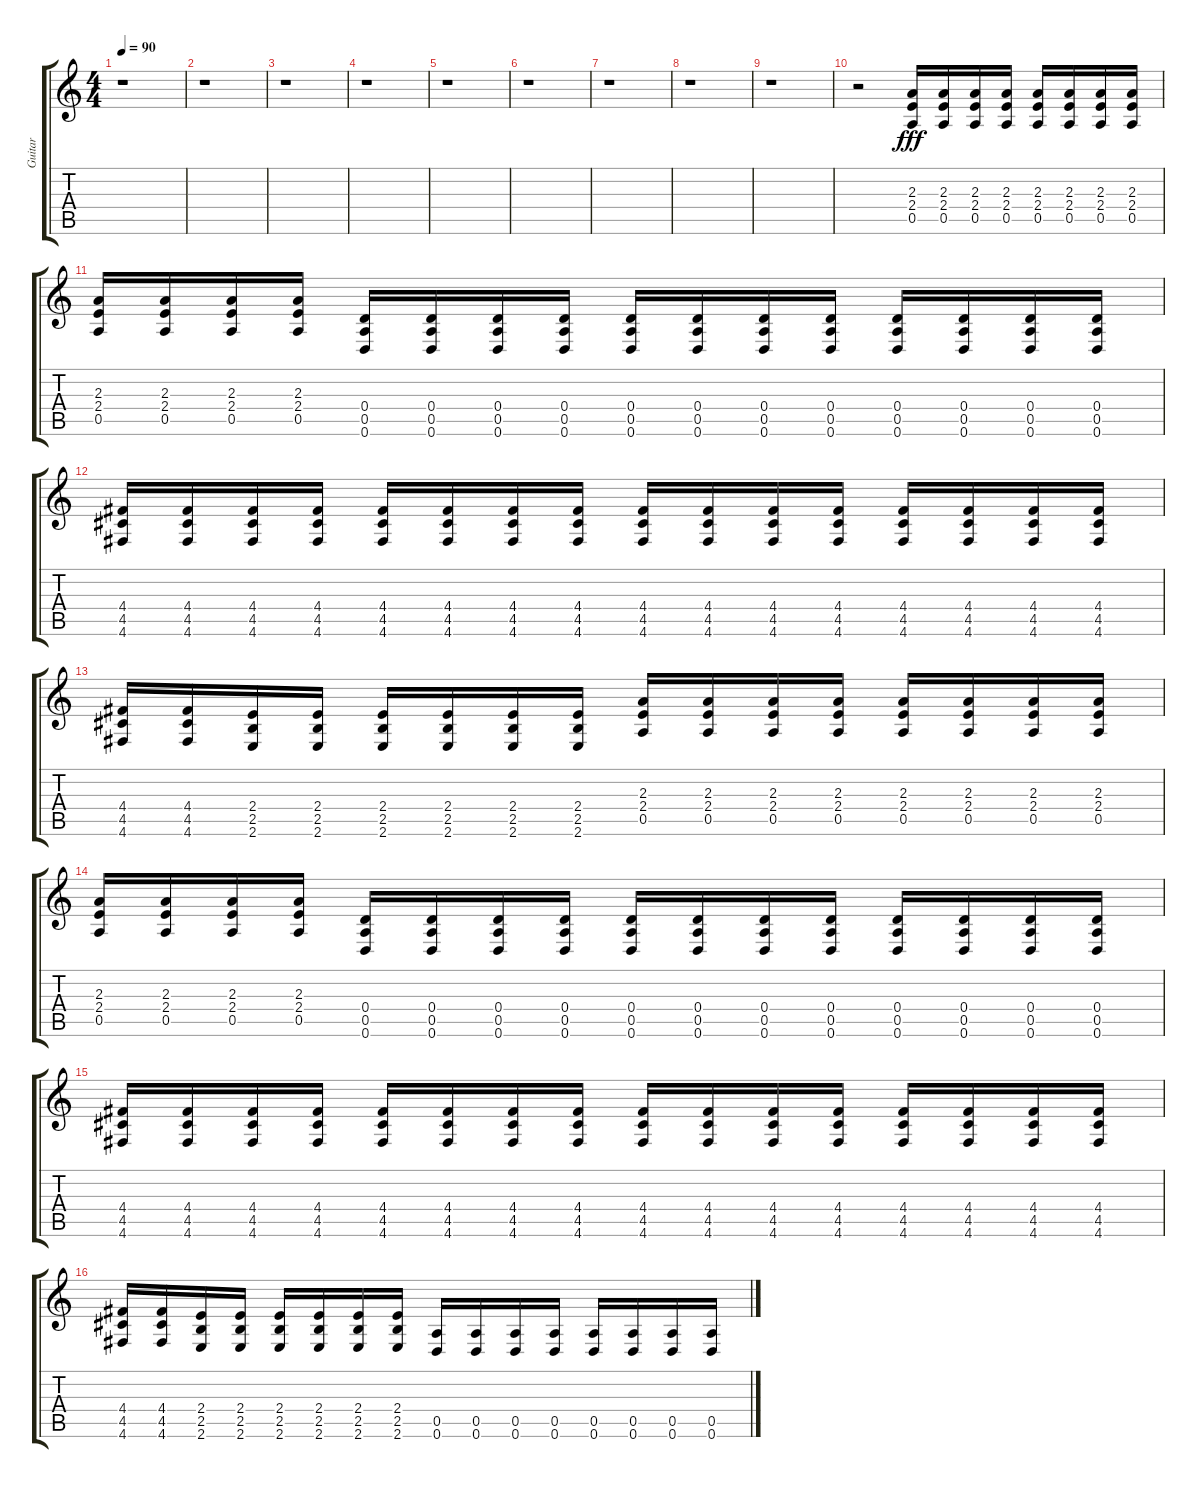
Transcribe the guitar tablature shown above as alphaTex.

\track ("Guitar" "Guitar") {instrument distortionguitar}
\staff {score tabs}
\tuning (E4 B3 G3 D3 A2 D2) {hide}
\ts (4 4)
\tempo 90
\clef g2
\ks c
r.1{dy fff} |
r.1 |
r.1 |
r.1 |
r.1 |
r.1 |
r.1 |
r.1 |
r.1 |
r.2 (2.3 2.4 0.5).16 (2.3 2.4 0.5).16 (2.3 2.4 0.5).16 (2.3 2.4 0.5).16 (2.3 2.4 0.5).16 (2.3 2.4 0.5).16 (2.3 2.4 0.5).16 (2.3 2.4 0.5).16 |
(2.3 2.4 0.5).16 (2.3 2.4 0.5).16 (2.3 2.4 0.5).16 (2.3 2.4 0.5).16 (0.4 0.5 0.6).16 (0.4 0.5 0.6).16 (0.4 0.5 0.6).16 (0.4 0.5 0.6).16 (0.4 0.5 0.6).16 (0.4 0.5 0.6).16 (0.4 0.5 0.6).16 (0.4 0.5 0.6).16 (0.4 0.5 0.6).16 (0.4 0.5 0.6).16 (0.4 0.5 0.6).16 (0.4 0.5 0.6).16 |
(4.4 4.5 4.6).16 (4.4 4.5 4.6).16 (4.4 4.5 4.6).16 (4.4 4.5 4.6).16 (4.4 4.5 4.6).16 (4.4 4.5 4.6).16 (4.4 4.5 4.6).16 (4.4 4.5 4.6).16 (4.4 4.5 4.6).16 (4.4 4.5 4.6).16 (4.4 4.5 4.6).16 (4.4 4.5 4.6).16 (4.4 4.5 4.6).16 (4.4 4.5 4.6).16 (4.4 4.5 4.6).16 (4.4 4.5 4.6).16 |
(4.4 4.5 4.6).16 (4.4 4.5 4.6).16 (2.4 2.5 2.6).16 (2.4 2.5 2.6).16 (2.4 2.5 2.6).16 (2.4 2.5 2.6).16 (2.4 2.5 2.6).16 (2.4 2.5 2.6).16 (2.3 2.4 0.5).16 (2.3 2.4 0.5).16 (2.3 2.4 0.5).16 (2.3 2.4 0.5).16 (2.3 2.4 0.5).16 (2.3 2.4 0.5).16 (2.3 2.4 0.5).16 (2.3 2.4 0.5).16 |
(2.3 2.4 0.5).16 (2.3 2.4 0.5).16 (2.3 2.4 0.5).16 (2.3 2.4 0.5).16 (0.4 0.5 0.6).16 (0.4 0.5 0.6).16 (0.4 0.5 0.6).16 (0.4 0.5 0.6).16 (0.4 0.5 0.6).16 (0.4 0.5 0.6).16 (0.4 0.5 0.6).16 (0.4 0.5 0.6).16 (0.4 0.5 0.6).16 (0.4 0.5 0.6).16 (0.4 0.5 0.6).16 (0.4 0.5 0.6).16 |
(4.4 4.5 4.6).16 (4.4 4.5 4.6).16 (4.4 4.5 4.6).16 (4.4 4.5 4.6).16 (4.4 4.5 4.6).16 (4.4 4.5 4.6).16 (4.4 4.5 4.6).16 (4.4 4.5 4.6).16 (4.4 4.5 4.6).16 (4.4 4.5 4.6).16 (4.4 4.5 4.6).16 (4.4 4.5 4.6).16 (4.4 4.5 4.6).16 (4.4 4.5 4.6).16 (4.4 4.5 4.6).16 (4.4 4.5 4.6).16 |
(4.4 4.5 4.6).16 (4.4 4.5 4.6).16 (2.4 2.5 2.6).16 (2.4 2.5 2.6).16 (2.4 2.5 2.6).16 (2.4 2.5 2.6).16 (2.4 2.5 2.6).16 (2.4 2.5 2.6).16 (0.5 0.6).16 (0.5 0.6).16 (0.5 0.6).16 (0.5 0.6).16 (0.5 0.6).16 (0.5 0.6).16 (0.5 0.6).16 (0.5 0.6).16
